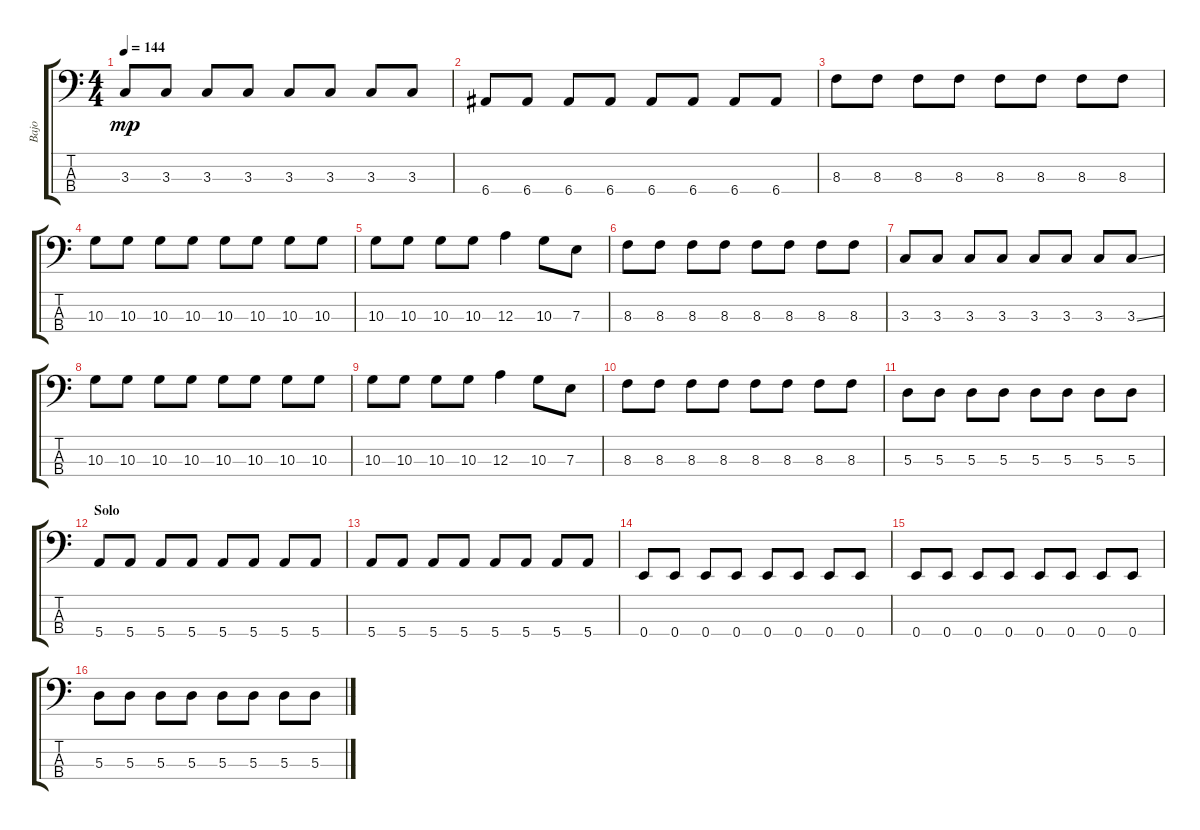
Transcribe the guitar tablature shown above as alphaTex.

\track ("Bajo" "Bajo") {instrument slapbass2}
\staff {score tabs}
\tuning (G2 D2 A1 E1) {hide}
\ts (4 4)
\tempo 144
\clef f4
\ks c
3.3.8{dy mp} 3.3.8 3.3.8 3.3.8 3.3.8 3.3.8 3.3.8 3.3.8 |
6.4.8 6.4.8 6.4.8 6.4.8 6.4.8 6.4.8 6.4.8 6.4.8 |
8.3.8 8.3.8 8.3.8 8.3.8 8.3.8 8.3.8 8.3.8 8.3.8 |
10.3.8 10.3.8 10.3.8 10.3.8 10.3.8 10.3.8 10.3.8 10.3.8 |
10.3.8 10.3.8 10.3.8 10.3.8 12.3.4 10.3.8 7.3.8 |
8.3.8 8.3.8 8.3.8 8.3.8 8.3.8 8.3.8 8.3.8 8.3.8 |
3.3.8 3.3.8 3.3.8 3.3.8 3.3.8 3.3.8 3.3.8 3.3{ss}.8 |
10.3.8 10.3.8 10.3.8 10.3.8 10.3.8 10.3.8 10.3.8 10.3.8 |
10.3.8 10.3.8 10.3.8 10.3.8 12.3.4 10.3.8 7.3.8 |
8.3.8 8.3.8 8.3.8 8.3.8 8.3.8 8.3.8 8.3.8 8.3.8 |
5.3.8 5.3.8 5.3.8 5.3.8 5.3.8 5.3.8 5.3.8 5.3.8 |
\section ("" "Solo")
5.4.8 5.4.8 5.4.8 5.4.8 5.4.8 5.4.8 5.4.8 5.4.8 |
5.4.8 5.4.8 5.4.8 5.4.8 5.4.8 5.4.8 5.4.8 5.4.8 |
0.4.8 0.4.8 0.4.8 0.4.8 0.4.8 0.4.8 0.4.8 0.4.8 |
0.4.8 0.4.8 0.4.8 0.4.8 0.4.8 0.4.8 0.4.8 0.4.8 |
5.3.8 5.3.8 5.3.8 5.3.8 5.3.8 5.3.8 5.3.8 5.3.8
